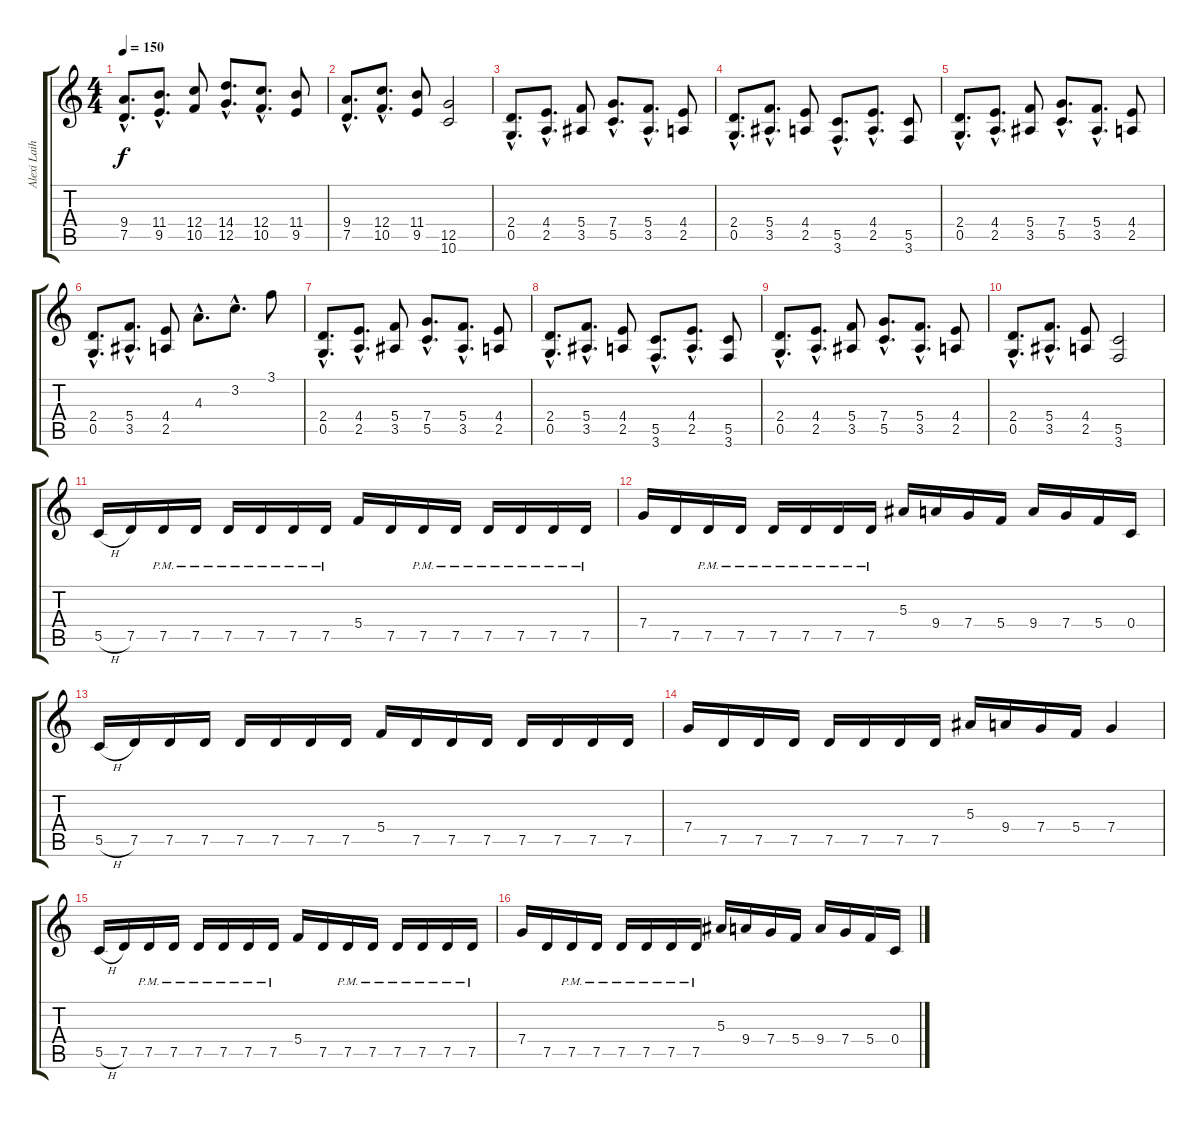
\track ("Alexi Laiho" "Alexi Laih") {instrument distortionguitar}
\staff {score tabs}
\tuning (D4 A3 F3 C3 G2 D2) {hide}
\ts (4 4)
\tempo 150
\clef g2
\ks c
(9.4{hac} 7.5{hac}).8{d dy f} (11.4{hac} 9.5{hac}).8{d} (12.4 10.5).8 (14.4{hac} 12.5{hac}).8{d} (12.4{hac} 10.5{hac}).8{d} (11.4 9.5).8 |
(9.4{hac} 7.5{hac}).8{d} (12.4{hac} 10.5{hac}).8{d} (11.4 9.5).8 (12.5 10.6).2 |
(2.4{hac} 0.5{hac}).8{d} (4.4{hac} 2.5{hac}).8{d} (5.4 3.5).8 (7.4{hac} 5.5{hac}).8{d} (5.4{hac} 3.5{hac}).8{d} (4.4 2.5).8 |
(2.4{hac} 0.5{hac}).8{d} (5.4{hac} 3.5{hac}).8{d} (4.4 2.5).8 (5.5{hac} 3.6{hac}).8{d} (4.4{hac} 2.5{hac}).8{d} (5.5 3.6).8 |
(2.4{hac} 0.5{hac}).8{d} (4.4{hac} 2.5{hac}).8{d} (5.4 3.5).8 (7.4{hac} 5.5{hac}).8{d} (5.4{hac} 3.5{hac}).8{d} (4.4 2.5).8 |
(2.4{hac} 0.5{hac}).8{d} (5.4{hac} 3.5{hac}).8{d} (4.4 2.5).8 4.3{hac}.8{d} 3.2{hac}.8{d} 3.1.8 |
(2.4{hac} 0.5{hac}).8{d} (4.4{hac} 2.5{hac}).8{d} (5.4 3.5).8 (7.4{hac} 5.5{hac}).8{d} (5.4{hac} 3.5{hac}).8{d} (4.4 2.5).8 |
(2.4{hac} 0.5{hac}).8{d} (5.4{hac} 3.5{hac}).8{d} (4.4 2.5).8 (5.5{hac} 3.6{hac}).8{d} (4.4{hac} 2.5{hac}).8{d} (5.5 3.6).8 |
(2.4{hac} 0.5{hac}).8{d} (4.4{hac} 2.5{hac}).8{d} (5.4 3.5).8 (7.4{hac} 5.5{hac}).8{d} (5.4{hac} 3.5{hac}).8{d} (4.4 2.5).8 |
(2.4{hac} 0.5{hac}).8{d} (5.4{hac} 3.5{hac}).8{d} (4.4 2.5).8 (5.5 3.6).2 |
5.5{h}.16 7.5.16 7.5{pm}.16 7.5{pm}.16 7.5{pm}.16 7.5{pm}.16 7.5{pm}.16 7.5{pm}.16 5.4.16 7.5.16 7.5{pm}.16 7.5{pm}.16 7.5{pm}.16 7.5{pm}.16 7.5{pm}.16 7.5{pm}.16 |
7.4.16 7.5.16 7.5{pm}.16 7.5{pm}.16 7.5{pm}.16 7.5{pm}.16 7.5{pm}.16 7.5{pm}.16 5.3.16 9.4.16 7.4.16 5.4.16 9.4.16 7.4.16 5.4.16 0.4.16 |
5.5{h}.16 7.5.16 7.5.16 7.5.16 7.5.16 7.5.16 7.5.16 7.5.16 5.4.16 7.5.16 7.5.16 7.5.16 7.5.16 7.5.16 7.5.16 7.5.16 |
7.4.16 7.5.16 7.5.16 7.5.16 7.5.16 7.5.16 7.5.16 7.5.16 5.3.16 9.4.16 7.4.16 5.4.16 7.4.4 |
5.5{h}.16 7.5.16 7.5{pm}.16 7.5{pm}.16 7.5{pm}.16 7.5{pm}.16 7.5{pm}.16 7.5{pm}.16 5.4.16 7.5.16 7.5{pm}.16 7.5{pm}.16 7.5{pm}.16 7.5{pm}.16 7.5{pm}.16 7.5{pm}.16 |
7.4.16 7.5.16 7.5{pm}.16 7.5{pm}.16 7.5{pm}.16 7.5{pm}.16 7.5{pm}.16 7.5{pm}.16 5.3.16 9.4.16 7.4.16 5.4.16 9.4.16 7.4.16 5.4.16 0.4.16
